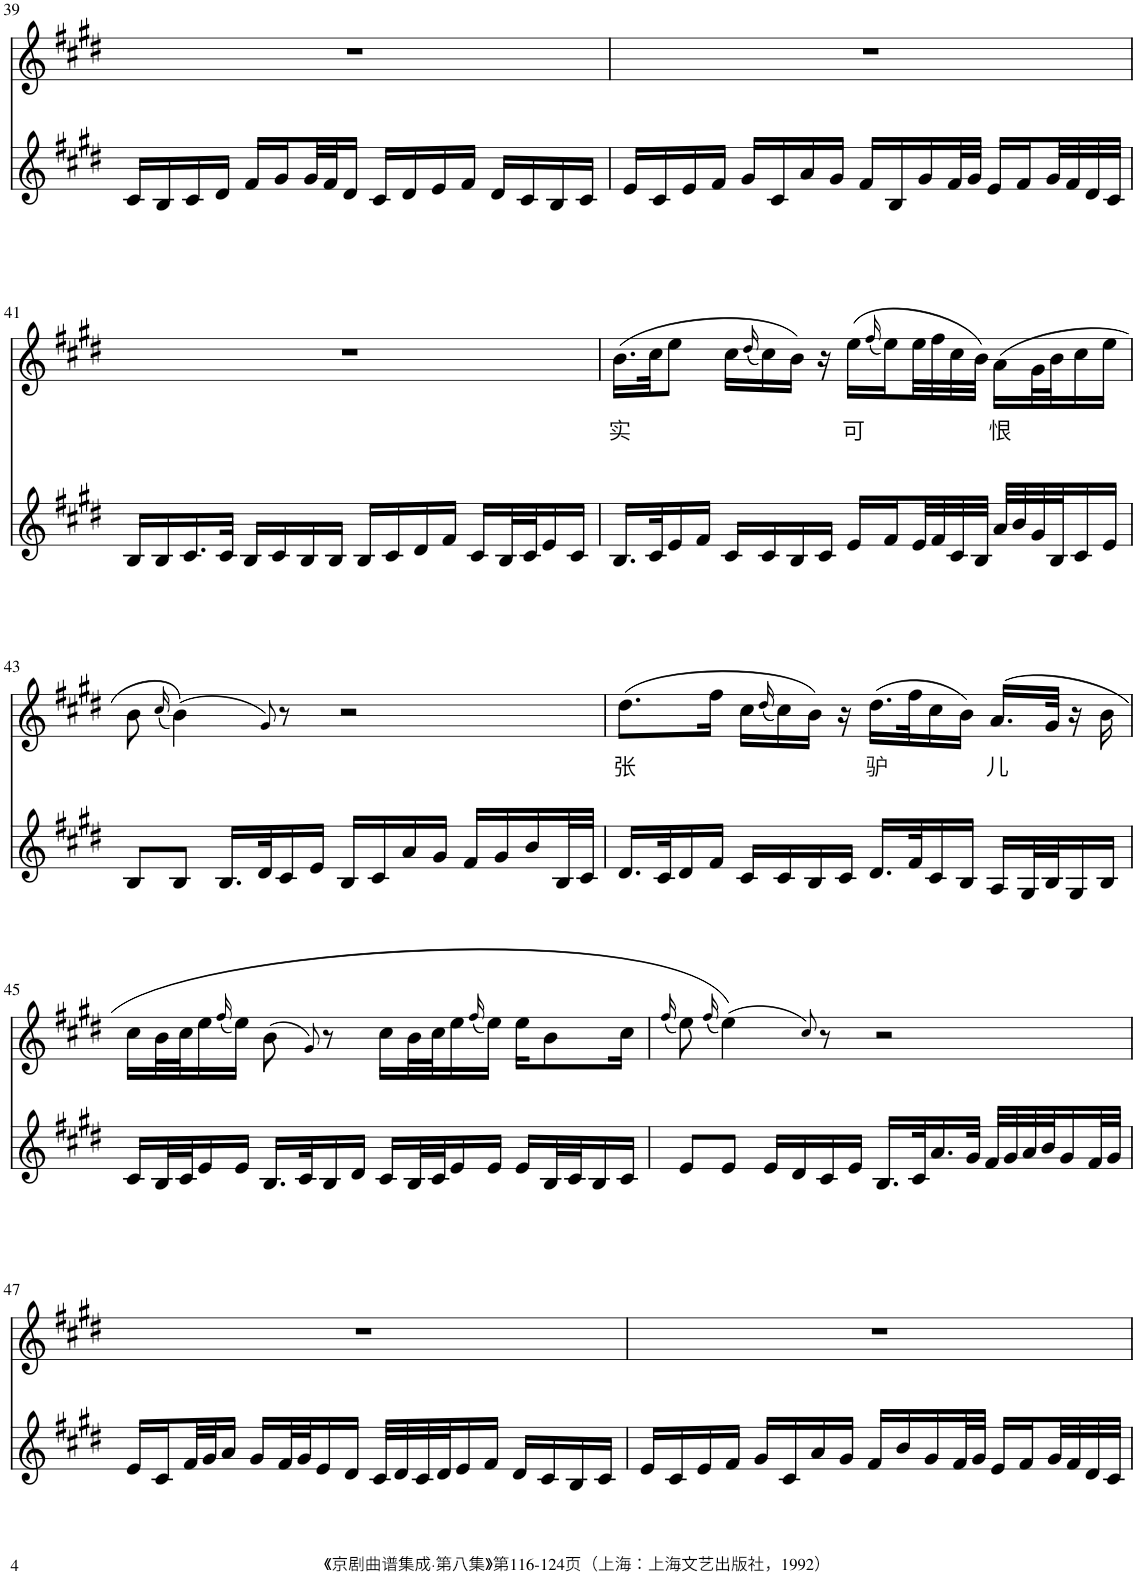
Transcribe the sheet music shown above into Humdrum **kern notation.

**kern	**kern	**text
*part2	*part1	*part1
*staff2	*staff1	*staff1
*I"Piano	*I"Piano	*
*I'Pno	*I'Pno	*
!!LO:PB:g=z
*clefG2	*clefG2	*
*k[f#c#g#d#]	*k[f#c#g#d#]	*
*M4/4	*M4/4	*
=39	=39	=39
16c#/LL	1r	.
16B/	.	.
16c#/	.	.
16d#/JJ	.	.
16f#/LL	.	.
16g#/	.	.
32g#/L	.	.
32f#/J	.	.
16d#/JJ	.	.
16c#/LL	.	.
16d#/	.	.
16e/	.	.
16f#/JJ	.	.
16d#/LL	.	.
16c#/	.	.
16B/	.	.
16c#/JJ	.	.
=40	=40	=40
16e/LL	1r	.
16c#/	.	.
16e/	.	.
16f#/JJ	.	.
16g#/LL	.	.
16c#/	.	.
16a/	.	.
16g#/JJ	.	.
16f#/LL	.	.
16B/	.	.
16g#/	.	.
32f#/L	.	.
32g#/JJJ	.	.
16e/LL	.	.
16f#/	.	.
32g#/L	.	.
32f#/	.	.
32d#/	.	.
32c#/JJJ	.	.
!!LO:LB:g=z
=41	=41	=41
16B/LL	1r	.
16B/	.	.
16.c#/	.	.
32c#/JJk	.	.
16B/LL	.	.
16c#/	.	.
16B/	.	.
16B/JJ	.	.
16B/LL	.	.
16c#/	.	.
16d#/	.	.
16f#/JJ	.	.
16c#/LL	.	.
32B/L	.	.
32c#/J	.	.
16e/	.	.
16c#/JJ	.	.
=42	=42	=42
!	!	!LO:LY:b
16.B/LL	(16.b\LL	实
32c#/K	32cc#\JK	.
16e/	8ee\J	.
16f#/JJ	.	.
16c#/LL	16cc#\LL	.
.	(16qdd#/	.
16c#/	16cc#\)	.
16B/	16b\JJ)	.
16c#/JJ	16r	.
!	!	!LO:LY:b
16e/LL	(16ee\LL	可
.	(16qff#/	.
16f#/	16ee\)	.
32e/L	32ee\L	.
32f#/	32ff#\	.
32c#/	32cc#\	.
32B/JJJ	32b\JJJ)	.
!	!	!LO:LY:b
32a/LLL	(16a\LL	恨
32b/	.	.
32g#/	32g#\L	.
32B/J	32b\J	.
16c#/	16cc#\	.
16e/JJ	16ee\JJ	.
!!LO:LB:g=z
=43	=43	=43
8B/L	8b\	.
.	(16qcc#/	.
8B/J	(4b\))	.
16.B/LL	.	.
32d#/K	.	.
.	8qg#/)	.
16c#/	8r	.
16e/JJ	.	.
16B/LL	2r	.
16c#/	.	.
16a/	.	.
16g#/JJ	.	.
16f#/LL	.	.
16g#/	.	.
16b/	.	.
32B/L	.	.
32c#/JJJ	.	.
=44	=44	=44
!	!	!LO:LY:b
16.d#/LL	(8.dd#\L	张
32c#/K	.	.
16d#/	.	.
16f#/JJ	16ff#\Jk	.
16c#/LL	16cc#\LL	.
.	(16qdd#/	.
16c#/	16cc#\)	.
16B/	16b\JJ)	.
16c#/JJ	16r	.
!	!	!LO:LY:b
16.d#/LL	(16.dd#\LL	驴
32f#/K	32ff#\K	.
16c#/	16cc#\	.
16B/JJ	16b\JJ)	.
!	!	!LO:LY:b
16A/LL	(16.a/LL	儿
32G#/L	.	.
32B/J	32g#/JJk	.
16G#/	16r	.
16B/JJ	16b\	.
!!LO:LB:g=z
=45	=45	=45
16c#/LL	16cc#\LL	.
32B/L	32b\L	.
32c#/J	32cc#\J	.
16e/	16ee\	.
.	(16qff#/	.
16e/JJ	16ee\JJ)	.
16.B/LL	(8b\	.
32c#/K	.	.
.	8qg#/)	.
16B/	8r	.
16d#/JJ	.	.
16c#/LL	16cc#\LL	.
32B/L	32b\L	.
32c#/J	32cc#\J	.
16e/	16ee\	.
.	(16qff#/	.
16e/JJ	16ee\JJ)	.
16e/LL	16ee\KL	.
32B/L	8b\	.
32c#/J	.	.
16B/	.	.
16c#/JJ	16cc#\Jk	.
=46	=46	=46
.	(16qff#/	.
8e/L	8ee\)	.
.	(16qff#/	.
8e/J	(4ee\))	.
16e/LL	.	.
16d#/	.	.
.	8qcc#/)	.
16c#/	8r	.
16e/JJ	.	.
16.B/LL	2r	.
32c#/K	.	.
16.a/	.	.
32g#/JJk	.	.
32f#/LLL	.	.
32g#/	.	.
32a/	.	.
32b/J	.	.
16g#/	.	.
32f#/L	.	.
32g#/JJJ	.	.
!!LO:LB:g=z
=47	=47	=47
16e/LL	1r	.
16c#/	.	.
32f#/L	.	.
32g#/J	.	.
16a/JJ	.	.
16g#/LL	.	.
32f#/L	.	.
32g#/J	.	.
16e/	.	.
16d#/JJ	.	.
32c#/LLL	.	.
32d#/	.	.
32c#/	.	.
32d#/J	.	.
16e/	.	.
16f#/JJ	.	.
16d#/LL	.	.
16c#/	.	.
16B/	.	.
16c#/JJ	.	.
=48	=48	=48
16e/LL	1r	.
16c#/	.	.
16e/	.	.
16f#/JJ	.	.
16g#/LL	.	.
16c#/	.	.
16a/	.	.
16g#/JJ	.	.
16f#/LL	.	.
16b/	.	.
16g#/	.	.
32f#/L	.	.
32g#/JJJ	.	.
16e/LL	.	.
16f#/	.	.
32g#/L	.	.
32f#/	.	.
32d#/	.	.
32c#/JJJ	.	.
=	=	=
*-	*-	*-
